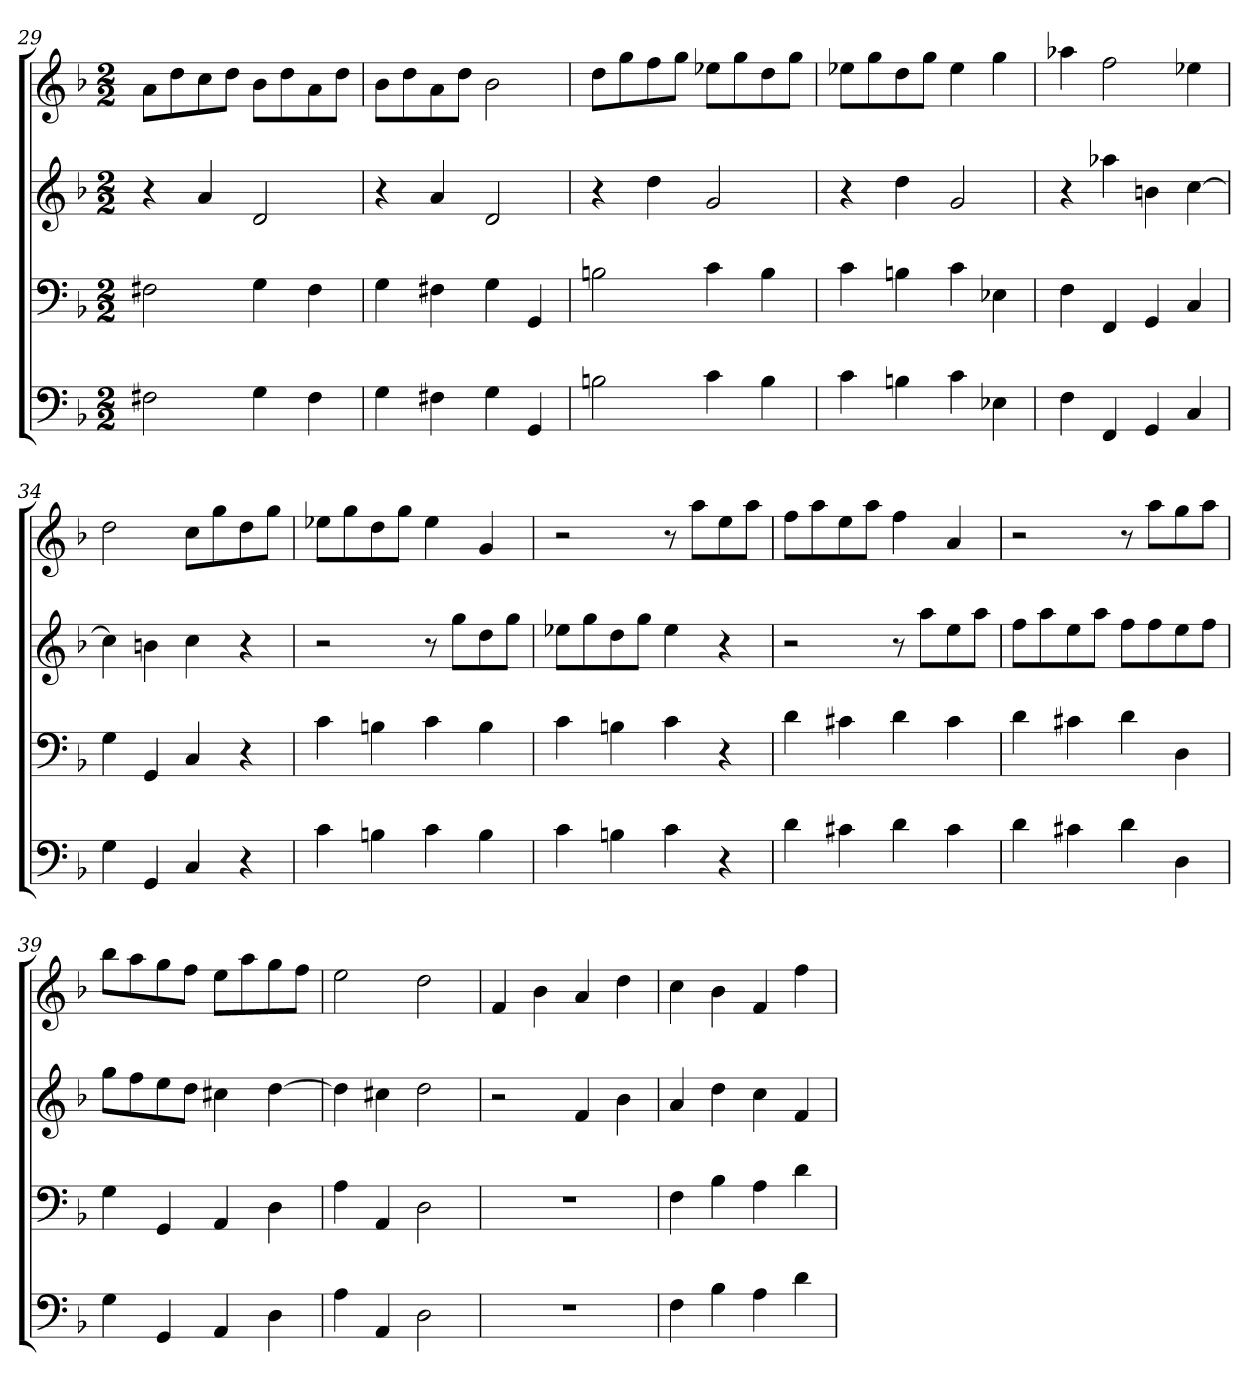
**kern	**kern	**kern	**kern
*part4	*part3	*part2	*part1
*staff4	*staff3	*staff2	*staff1
*k[b-]	*k[b-]	*k[b-]	*k[b-]
*d:	*d:	*d:	*d:
*M2/2	*M2/2	*M2/2	*M2/2
=29	=29	=29	=29
2F#X	2F#X	4r	8aL
.	.	.	8dd
.	.	4a	8cc
.	.	.	8ddJ
4G	4G	2d	8b-L
.	.	.	8dd
4F#	4F#	.	8a
.	.	.	8ddJ
=30	=30	=30	=30
4G	4G	4r	8b-L
.	.	.	8dd
4F#X	4F#X	4a	8a
.	.	.	8ddJ
4G	4G	2d	2b-
4GG	4GG	.	.
=31	=31	=31	=31
2Bn	2Bn	4r	8ddL
.	.	.	8gg
.	.	4dd	8ff
.	.	.	8ggJ
4c	4c	2g	8ee-XL
.	.	.	8gg
4B	4B	.	8dd
.	.	.	8ggJ
=32	=32	=32	=32
4c	4c	4r	8ee-XL
.	.	.	8gg
4Bn	4Bn	4dd	8dd
.	.	.	8ggJ
4c	4c	2g	4ee-
4E-X	4E-X	.	4gg
=33	=33	=33	=33
4F	4F	4r	4aa-X
4FF	4FF	4aa-X	2ff
4GG	4GG	4bn	.
4C	4C	[4cc	4ee-X
=34	=34	=34	=34
4G	4G	4cc]	2dd
4GG	4GG	4bn	.
4C	4C	4cc	8ccL
.	.	.	8gg
4r	4r	4r	8dd
.	.	.	8ggJ
=35	=35	=35	=35
4c	4c	2r	8ee-XL
.	.	.	8gg
4Bn	4Bn	.	8dd
.	.	.	8ggJ
4c	4c	8r	4ee-
.	.	8ggL	.
4B	4B	8dd	4g
.	.	8ggJ	.
=36	=36	=36	=36
4c	4c	8ee-XL	2r
.	.	8gg	.
4Bn	4Bn	8dd	.
.	.	8ggJ	.
4c	4c	4ee-	8r
.	.	.	8aaL
4r	4r	4r	8ee
.	.	.	8aaJ
=37	=37	=37	=37
4d	4d	2r	8ffL
.	.	.	8aa
4c#X	4c#X	.	8ee
.	.	.	8aaJ
4d	4d	8r	4ff
.	.	8aaL	.
4c#	4c#	8ee	4a
.	.	8aaJ	.
=38	=38	=38	=38
4d	4d	8ffL	2r
.	.	8aa	.
4c#X	4c#X	8ee	.
.	.	8aaJ	.
4d	4d	8ffL	8r
.	.	8ff	8aaL
4D	4D	8ee	8gg
.	.	8ffJ	8aaJ
=39	=39	=39	=39
4G	4G	8ggL	8bb-L
.	.	8ff	8aa
4GG	4GG	8ee	8gg
.	.	8ddJ	8ffJ
4AA	4AA	4cc#X	8eeL
.	.	.	8aa
4D	4D	[4dd	8gg
.	.	.	8ffJ
=40	=40	=40	=40
4A	4A	4dd]	2ee
4AA	4AA	4cc#X	.
2D	2D	2dd	2dd
=41	=41	=41	=41
1r	1r	2r	4f
.	.	.	4b-
.	.	4f	4a
.	.	4b-	4dd
=42	=42	=42	=42
4F	4F	4a	4cc
4B-	4B-	4dd	4b-
4A	4A	4cc	4f
4d	4d	4f	4ff
=	=	=	=
*-	*-	*-	*-
